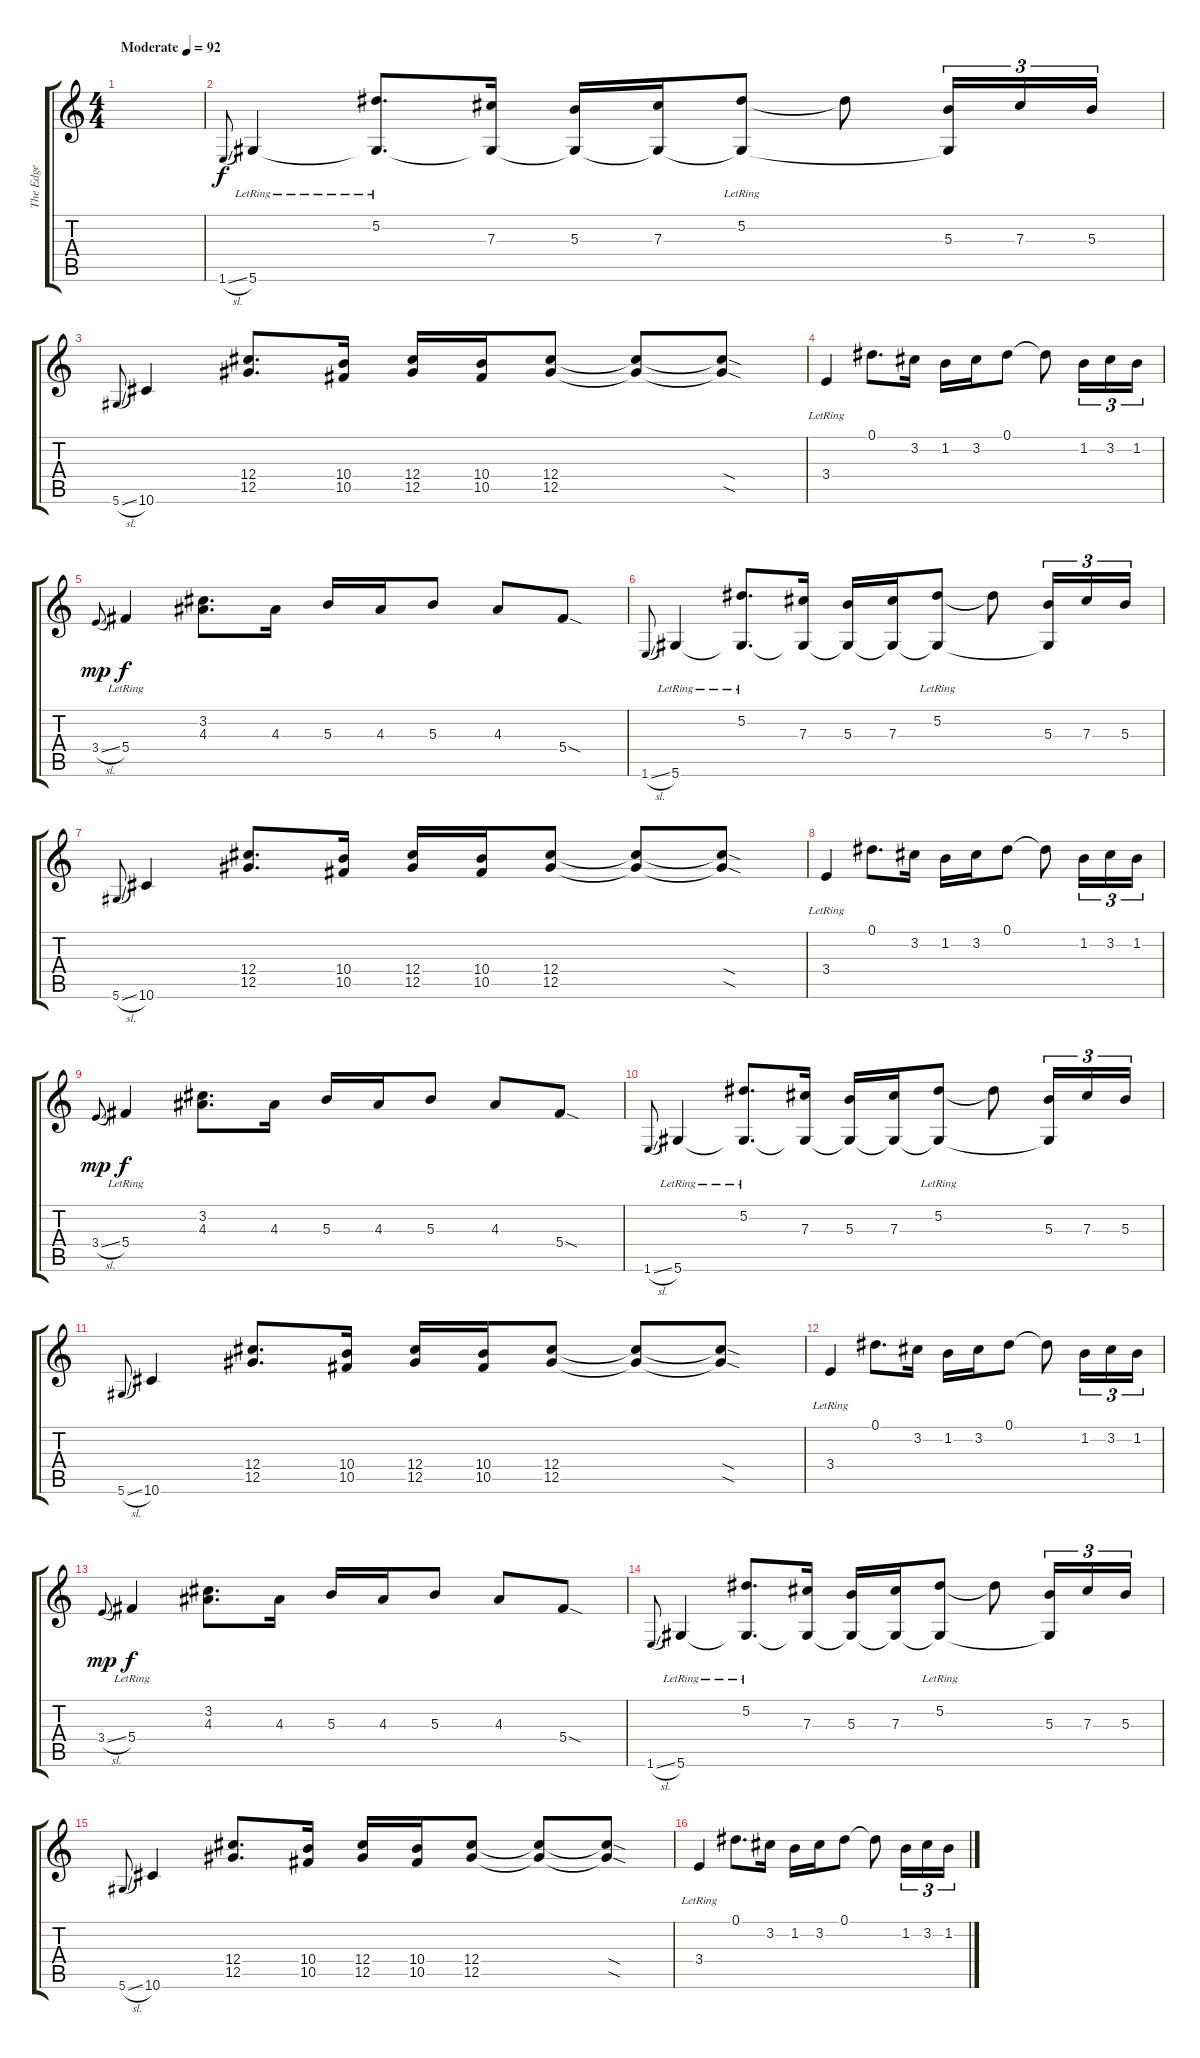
\track ("The Edge" "The Edge") {instrument electricguitarjazz}
\staff {score tabs}
\tuning (Eb4 Bb3 Gb3 Db3 Ab2 Eb2) {hide}
\ts (4 4)
\tempo (92 "Moderate")
\clef g2
\ks c
|
1.6{sl}.8{gr onbeat} 5.6{lr}.4 (5.2{lr} 5.6{t}).8{d} (7.3 5.6{t}).16 (5.3 5.6{t}).16 (7.3 5.6{t}).16 (5.2{lr} 5.6{t}).8 5.2{t}.8 (5.3 5.6{t}).16{tu (3 2)} 7.3.16{tu (3 2)} 5.3.16{tu (3 2)} |
5.6{sl}.8{gr onbeat} 10.6.4 (12.4 12.5).8{d} (10.4 10.5).16 (12.4 12.5).16 (10.4 10.5).16 (12.4 12.5).8 (12.4{t} 12.5{t}).8 (12.4{sod t} 12.5{sod t}).8 |
3.4{lr}.4 0.1.8{d} 3.2.16 1.2.16 3.2.16 0.1.8 0.1{t}.8 1.2.16{tu (3 2)} 3.2.16{tu (3 2)} 1.2.16{tu (3 2)} |
3.4{sl}.8{gr onbeat dy mp} 5.4{lr}.4{dy f} (3.2 4.3).8{d} 4.3.16 5.3.16 4.3.16 5.3.8 4.3.8 5.4{sod}.8 |
1.6{sl}.8{gr onbeat} 5.6{lr}.4 (5.2{lr} 5.6{t}).8{d} (7.3 5.6{t}).16 (5.3 5.6{t}).16 (7.3 5.6{t}).16 (5.2{lr} 5.6{t}).8 5.2{t}.8 (5.3 5.6{t}).16{tu (3 2)} 7.3.16{tu (3 2)} 5.3.16{tu (3 2)} |
5.6{sl}.8{gr onbeat} 10.6.4 (12.4 12.5).8{d} (10.4 10.5).16 (12.4 12.5).16 (10.4 10.5).16 (12.4 12.5).8 (12.4{t} 12.5{t}).8 (12.4{sod t} 12.5{sod t}).8 |
3.4{lr}.4 0.1.8{d} 3.2.16 1.2.16 3.2.16 0.1.8 0.1{t}.8 1.2.16{tu (3 2)} 3.2.16{tu (3 2)} 1.2.16{tu (3 2)} |
3.4{sl}.8{gr onbeat dy mp} 5.4{lr}.4{dy f} (3.2 4.3).8{d} 4.3.16 5.3.16 4.3.16 5.3.8 4.3.8 5.4{sod}.8 |
1.6{sl}.8{gr onbeat} 5.6{lr}.4 (5.2{lr} 5.6{t}).8{d} (7.3 5.6{t}).16 (5.3 5.6{t}).16 (7.3 5.6{t}).16 (5.2{lr} 5.6{t}).8 5.2{t}.8 (5.3 5.6{t}).16{tu (3 2)} 7.3.16{tu (3 2)} 5.3.16{tu (3 2)} |
5.6{sl}.8{gr onbeat} 10.6.4 (12.4 12.5).8{d} (10.4 10.5).16 (12.4 12.5).16 (10.4 10.5).16 (12.4 12.5).8 (12.4{t} 12.5{t}).8 (12.4{sod t} 12.5{sod t}).8 |
3.4{lr}.4 0.1.8{d} 3.2.16 1.2.16 3.2.16 0.1.8 0.1{t}.8 1.2.16{tu (3 2)} 3.2.16{tu (3 2)} 1.2.16{tu (3 2)} |
3.4{sl}.8{gr onbeat dy mp} 5.4{lr}.4{dy f} (3.2 4.3).8{d} 4.3.16 5.3.16 4.3.16 5.3.8 4.3.8 5.4{sod}.8 |
1.6{sl}.8{gr onbeat} 5.6{lr}.4 (5.2{lr} 5.6{t}).8{d} (7.3 5.6{t}).16 (5.3 5.6{t}).16 (7.3 5.6{t}).16 (5.2{lr} 5.6{t}).8 5.2{t}.8 (5.3 5.6{t}).16{tu (3 2)} 7.3.16{tu (3 2)} 5.3.16{tu (3 2)} |
5.6{sl}.8{gr onbeat} 10.6.4 (12.4 12.5).8{d} (10.4 10.5).16 (12.4 12.5).16 (10.4 10.5).16 (12.4 12.5).8 (12.4{t} 12.5{t}).8 (12.4{sod t} 12.5{sod t}).8 |
3.4{lr}.4 0.1.8{d} 3.2.16 1.2.16 3.2.16 0.1.8 0.1{t}.8 1.2.16{tu (3 2)} 3.2.16{tu (3 2)} 1.2.16{tu (3 2)}
